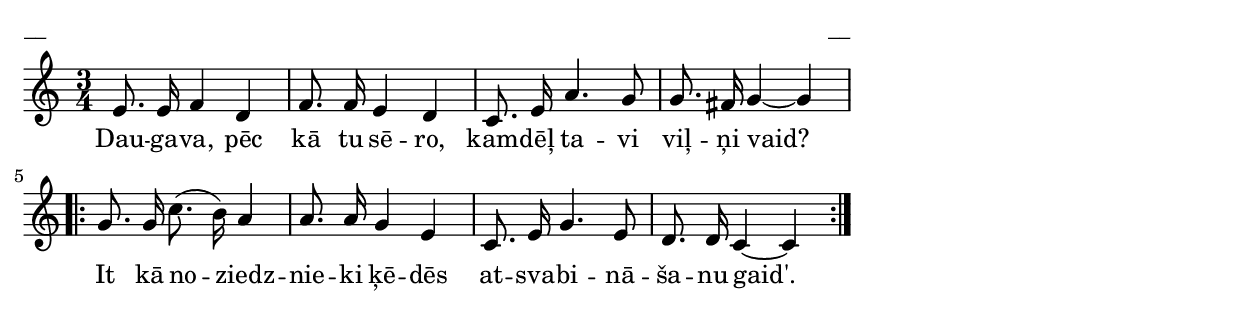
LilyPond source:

\version "2.13.16"
%\header {
%    title = "Daugava, pēc kā tu sēro"
%} 
\paper {
line-width = 14\cm
left-margin = 0.4\cm
between-system-padding = 0.1\cm
between-system-space = 0.1\cm
}
\layout {
indent = #0
ragged-last = ##f
}


voiceA = \relative c' {
\clef "treble"
\key c \major
\time 3/4
e8. e16 f4 d | f8. f16 e4 d | c8. e16 a4. g8 | g8. fis16 g4~ g
\repeat volta 2 {
g8. g16 c8.( b16) a4 | a8. a16 g4 e | c8. e16 g4. e8 | d8. d16 c4~ c
} 
} 

lyricA = \lyricmode {
Dau -- ga -- va, pēc kā tu sē -- ro, 
kam -- dēļ ta -- vi viļ -- ņi vaid? 
It kā no -- ziedz -- nie -- ki ķē -- dēs 
at -- sva -- bi -- nā -- ša -- nu gaid'.
}



fullScore = <<
\new Staff {
<<
\new Voice = "voiceA" { \oneVoice \autoBeamOff \voiceA }
\lyricsto "voiceA" \new Lyrics \lyricA
>>
}
>>

\score {
\fullScore
\header { piece = "__" opus = "__" }
}
\markup { \with-color #(x11-color 'white) \sans \smaller "__" }
\score {
\unfoldRepeats
\fullScore
\midi {
\context { \Staff \remove "Staff_performer" }
\context { \Voice \consists "Staff_performer" }
}
}

